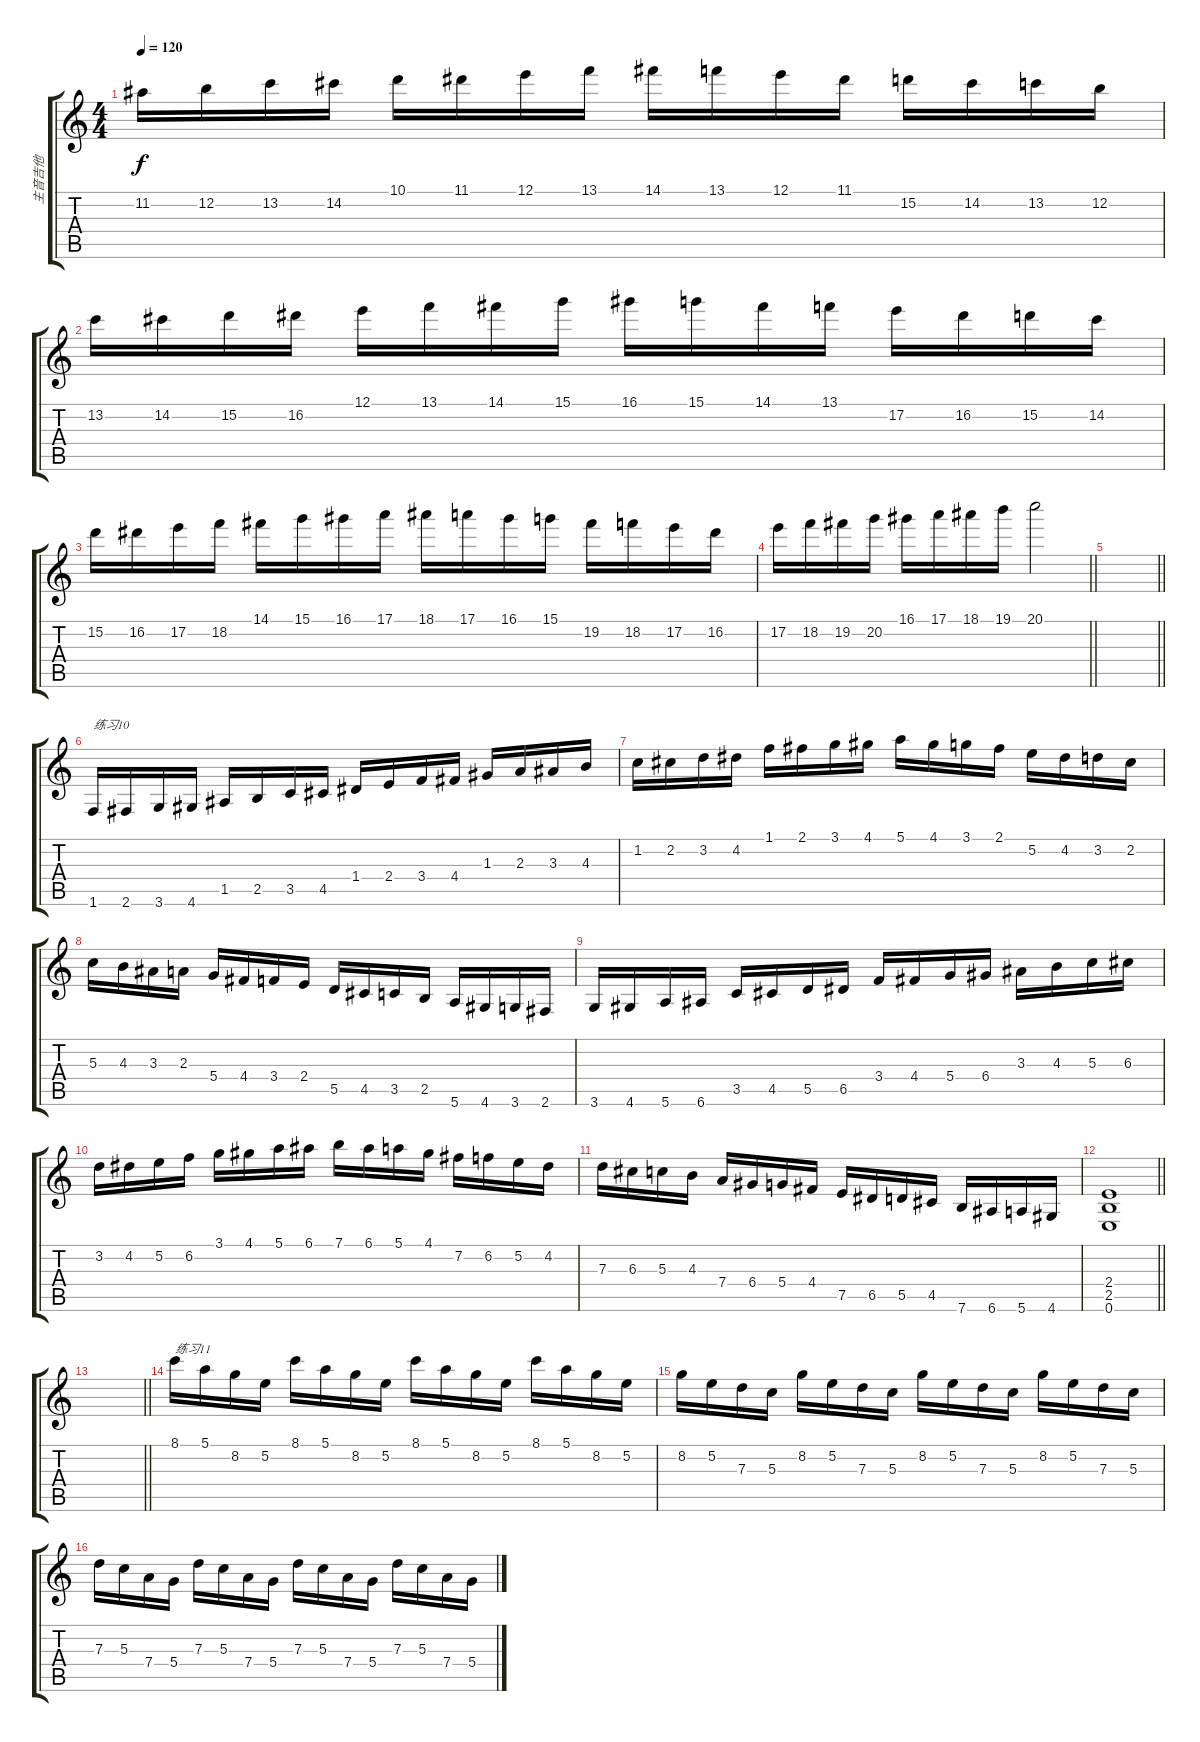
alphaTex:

\track ("主音吉他" "主音吉他") {instrument overdrivenguitar}
\staff {score tabs}
\tuning (E4 B3 G3 D3 A2 E2) {hide}
\ts (4 4)
\tempo 120
\clef g2
\ks c
11.2.16{dy f} 12.2.16 13.2.16 14.2.16 10.1.16 11.1.16 12.1.16 13.1.16 14.1.16 13.1.16 12.1.16 11.1.16 15.2.16 14.2.16 13.2.16 12.2.16 |
13.2.16 14.2.16 15.2.16 16.2.16 12.1.16 13.1.16 14.1.16 15.1.16 16.1.16 15.1.16 14.1.16 13.1.16 17.2.16 16.2.16 15.2.16 14.2.16 |
15.2.16 16.2.16 17.2.16 18.2.16 14.1.16 15.1.16 16.1.16 17.1.16 18.1.16 17.1.16 16.1.16 15.1.16 19.2.16 18.2.16 17.2.16 16.2.16 |
\barLineRight lightlight
17.2.16 18.2.16 19.2.16 20.2.16 16.1.16 17.1.16 18.1.16 19.1.16 20.1.2 |
\barLineRight lightlight
|
1.6.16{txt "练习10"} 2.6.16 3.6.16 4.6.16 1.5.16 2.5.16 3.5.16 4.5.16 1.4.16 2.4.16 3.4.16 4.4.16 1.3.16 2.3.16 3.3.16 4.3.16 |
1.2.16 2.2.16 3.2.16 4.2.16 1.1.16 2.1.16 3.1.16 4.1.16 5.1.16 4.1.16 3.1.16 2.1.16 5.2.16 4.2.16 3.2.16 2.2.16 |
5.3.16 4.3.16 3.3.16 2.3.16 5.4.16 4.4.16 3.4.16 2.4.16 5.5.16 4.5.16 3.5.16 2.5.16 5.6.16 4.6.16 3.6.16 2.6.16 |
3.6.16 4.6.16 5.6.16 6.6.16 3.5.16 4.5.16 5.5.16 6.5.16 3.4.16 4.4.16 5.4.16 6.4.16 3.3.16 4.3.16 5.3.16 6.3.16 |
3.2.16 4.2.16 5.2.16 6.2.16 3.1.16 4.1.16 5.1.16 6.1.16 7.1.16 6.1.16 5.1.16 4.1.16 7.2.16 6.2.16 5.2.16 4.2.16 |
7.3.16 6.3.16 5.3.16 4.3.16 7.4.16 6.4.16 5.4.16 4.4.16 7.5.16 6.5.16 5.5.16 4.5.16 7.6.16 6.6.16 5.6.16 4.6.16 |
\barLineRight lightlight
(2.4 2.5 0.6).1 |
\barLineRight lightlight
|
8.1.16{txt "练习11"} 5.1.16 8.2.16 5.2.16 8.1.16 5.1.16 8.2.16 5.2.16 8.1.16 5.1.16 8.2.16 5.2.16 8.1.16 5.1.16 8.2.16 5.2.16 |
8.2.16 5.2.16 7.3.16 5.3.16 8.2.16 5.2.16 7.3.16 5.3.16 8.2.16 5.2.16 7.3.16 5.3.16 8.2.16 5.2.16 7.3.16 5.3.16 |
7.3.16 5.3.16 7.4.16 5.4.16 7.3.16 5.3.16 7.4.16 5.4.16 7.3.16 5.3.16 7.4.16 5.4.16 7.3.16 5.3.16 7.4.16 5.4.16
